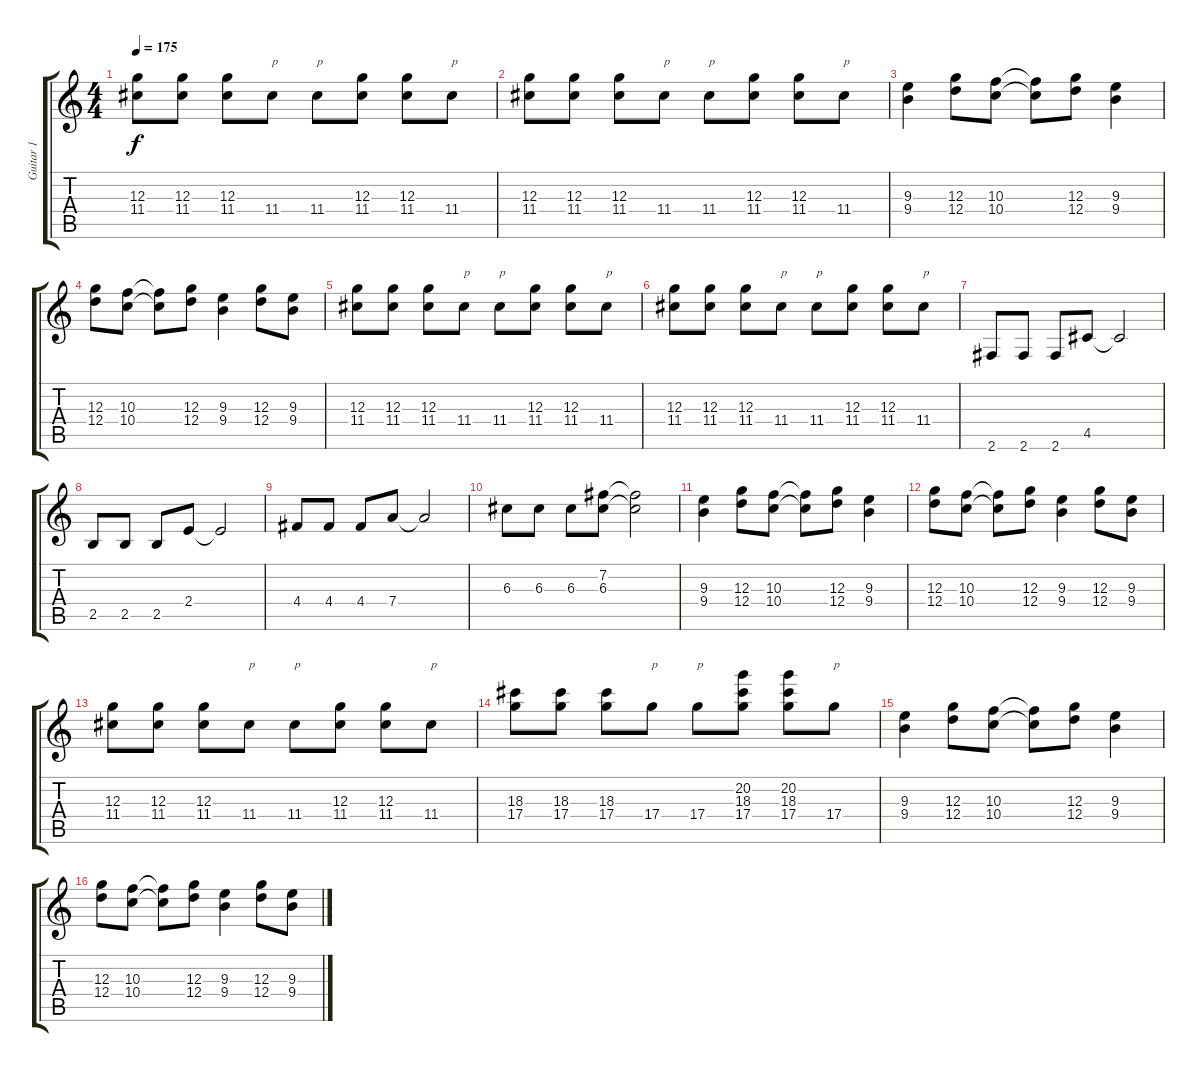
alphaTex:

\track ("Guitar 1" "Guitar 1") {instrument distortionguitar}
\staff {score tabs}
\tuning (E4 B3 G3 D3 A2 E2) {hide}
\ts (4 4)
\tempo 175
\clef g2
\ks c
(12.3 11.4).8{dy f} (12.3 11.4).8 (12.3 11.4).8 11.4.8{txt "p"} 11.4.8{txt "p"} (12.3 11.4).8 (12.3 11.4).8 11.4.8{txt "p"} |
(12.3 11.4).8 (12.3 11.4).8 (12.3 11.4).8 11.4.8{txt "p"} 11.4.8{txt "p"} (12.3 11.4).8 (12.3 11.4).8 11.4.8{txt "p"} |
(9.3 9.4).4 (12.3 12.4).8 (10.3 10.4).8 (10.3{t} 10.4{t}).8 (12.3 12.4).8 (9.3 9.4).4 |
(12.3 12.4).8 (10.3 10.4).8 (10.3{t} 10.4{t}).8 (12.3 12.4).8 (9.3 9.4).4 (12.3 12.4).8 (9.3 9.4).8 |
(12.3 11.4).8 (12.3 11.4).8 (12.3 11.4).8 11.4.8{txt "p"} 11.4.8{txt "p"} (12.3 11.4).8 (12.3 11.4).8 11.4.8{txt "p"} |
(12.3 11.4).8 (12.3 11.4).8 (12.3 11.4).8 11.4.8{txt "p"} 11.4.8{txt "p"} (12.3 11.4).8 (12.3 11.4).8 11.4.8{txt "p"} |
2.6.8 2.6.8 2.6.8 4.5.8 4.5{t}.2 |
2.5.8 2.5.8 2.5.8 2.4.8 2.4{t}.2 |
4.4.8 4.4.8 4.4.8 7.4.8 7.4{t}.2 |
6.3.8 6.3.8 6.3.8 (7.2 6.3).8 (7.2{t} 6.3{t}).2 |
(9.3 9.4).4 (12.3 12.4).8 (10.3 10.4).8 (10.3{t} 10.4{t}).8 (12.3 12.4).8 (9.3 9.4).4 |
(12.3 12.4).8 (10.3 10.4).8 (10.3{t} 10.4{t}).8 (12.3 12.4).8 (9.3 9.4).4 (12.3 12.4).8 (9.3 9.4).8 |
(12.3 11.4).8 (12.3 11.4).8 (12.3 11.4).8 11.4.8{txt "p"} 11.4.8{txt "p"} (12.3 11.4).8 (12.3 11.4).8 11.4.8{txt "p"} |
(18.3 17.4).8 (18.3 17.4).8 (18.3 17.4).8 17.4.8{txt "p"} 17.4.8{txt "p"} (20.2 18.3 17.4).8 (20.2 18.3 17.4).8 17.4.8{txt "p"} |
(9.3 9.4).4 (12.3 12.4).8 (10.3 10.4).8 (10.3{t} 10.4{t}).8 (12.3 12.4).8 (9.3 9.4).4 |
(12.3 12.4).8 (10.3 10.4).8 (10.3{t} 10.4{t}).8 (12.3 12.4).8 (9.3 9.4).4 (12.3 12.4).8 (9.3 9.4).8
